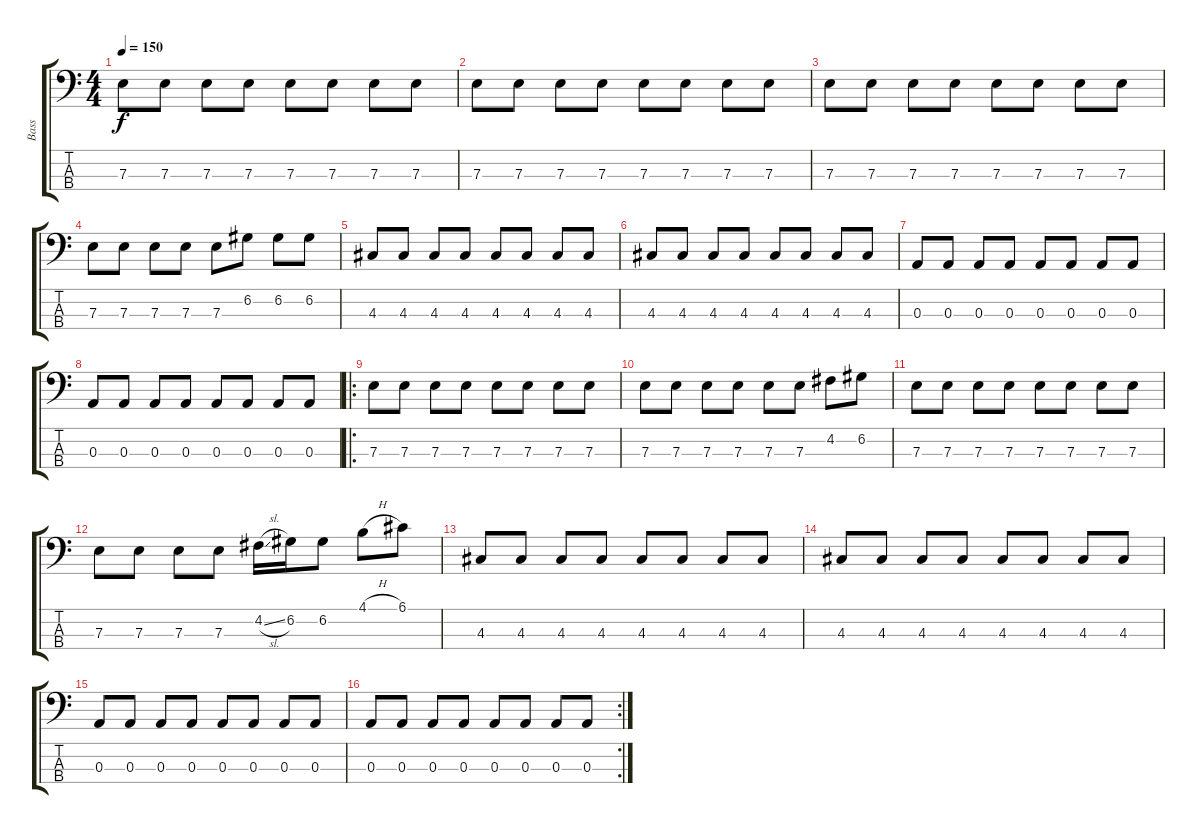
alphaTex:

\track ("Bass" "Bass") {instrument electricbasspick}
\staff {score tabs}
\tuning (G2 D2 A1 E1) {hide}
\ts (4 4)
\tempo 150
\clef f4
\ks c
7.3.8{dy f} 7.3.8 7.3.8 7.3.8 7.3.8 7.3.8 7.3.8 7.3.8 |
7.3.8 7.3.8 7.3.8 7.3.8 7.3.8 7.3.8 7.3.8 7.3.8 |
7.3.8 7.3.8 7.3.8 7.3.8 7.3.8 7.3.8 7.3.8 7.3.8 |
7.3.8 7.3.8 7.3.8 7.3.8 7.3.8 6.2.8 6.2.8 6.2.8 |
4.3.8 4.3.8 4.3.8 4.3.8 4.3.8 4.3.8 4.3.8 4.3.8 |
4.3.8 4.3.8 4.3.8 4.3.8 4.3.8 4.3.8 4.3.8 4.3.8 |
0.3.8 0.3.8 0.3.8 0.3.8 0.3.8 0.3.8 0.3.8 0.3.8 |
0.3.8 0.3.8 0.3.8 0.3.8 0.3.8 0.3.8 0.3.8 0.3.8 |
\ro
7.3.8 7.3.8 7.3.8 7.3.8 7.3.8 7.3.8 7.3.8 7.3.8 |
7.3.8 7.3.8 7.3.8 7.3.8 7.3.8 7.3.8 4.2.8 6.2.8 |
7.3.8 7.3.8 7.3.8 7.3.8 7.3.8 7.3.8 7.3.8 7.3.8 |
7.3.8 7.3.8 7.3.8 7.3.8 4.2{sl}.16 6.2.16 6.2.8 4.1{h}.8 6.1.8 |
4.3.8 4.3.8 4.3.8 4.3.8 4.3.8 4.3.8 4.3.8 4.3.8 |
4.3.8 4.3.8 4.3.8 4.3.8 4.3.8 4.3.8 4.3.8 4.3.8 |
0.3.8 0.3.8 0.3.8 0.3.8 0.3.8 0.3.8 0.3.8 0.3.8 |
\rc 2
0.3.8 0.3.8 0.3.8 0.3.8 0.3.8 0.3.8 0.3.8 0.3.8
